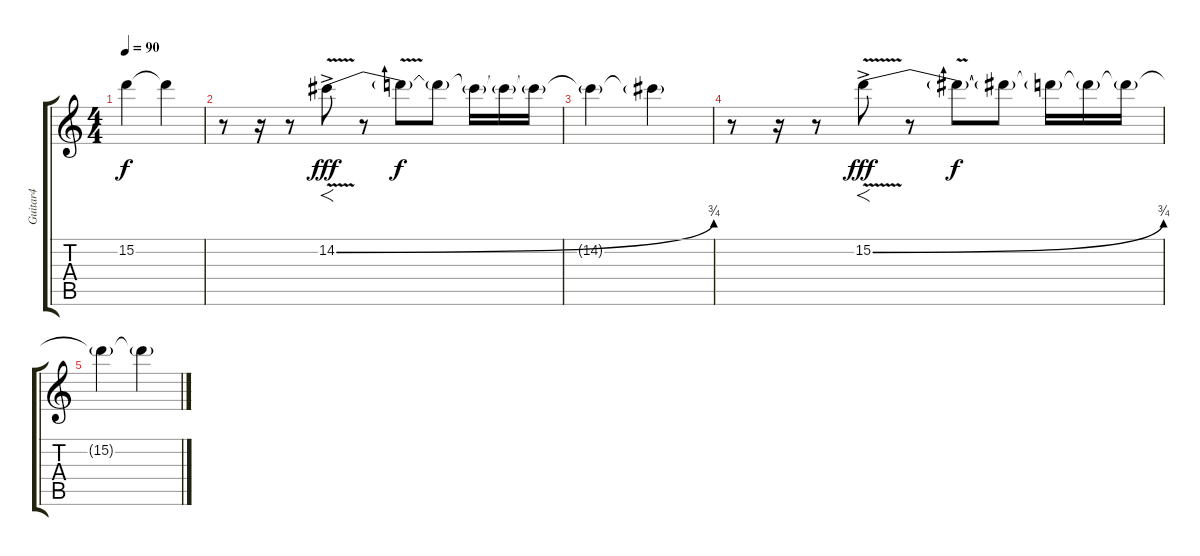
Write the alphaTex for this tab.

\track ("Guitar4" "Guitar4") {instrument distortionguitar}
\staff {score tabs}
\tuning (E4 B3 G3 D3 A2 D2) {hide}
\ts (4 4)
\tempo 90
\clef g2
\ks c
15.2{t}.4{dy f} 15.2{t}.4 |
r.8 r.16 r.8 14.2{be (bend 0 0 60 3) v ac}.8{f dy fff} r.8 14.2{t}.8{dy f} 14.2{t}.8 14.2{t}.16 14.2{t}.16 14.2{t}.16 |
14.2{t}.4 14.2{t}.4 |
r.8 r.16 r.8 15.2{be (bend 0 0 60 3) v ac}.8{f dy fff} r.8 15.2{t}.8{dy f} 15.2{t}.8 15.2{t}.16 15.2{t}.16 15.2{t}.16 |
15.2{t}.4 15.2{t}.4
